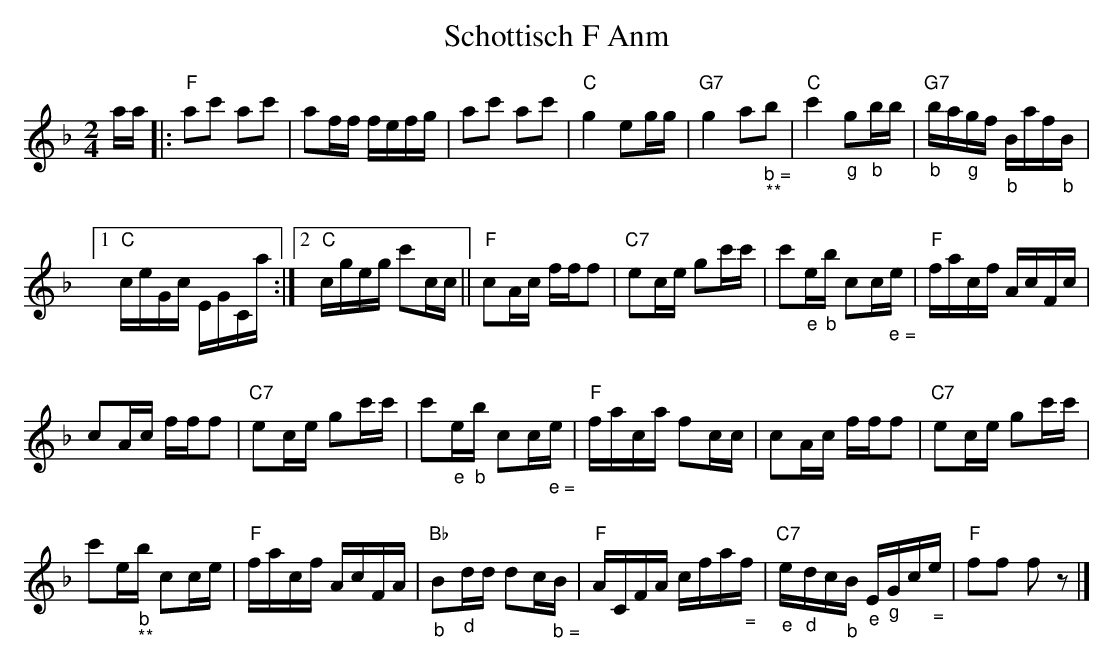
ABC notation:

X:1
T: Schottisch F Anm
M:2/4
L:1/16
K:F
aa |: "F"a2c'2 a2c'2 | a2ff fefg | a2c'2 a2c'2 | "C"g4 e2gg | "G7"g4 a2"_ b =""_ **"b2 | "C"c'4 "_g"g2"_b"bb | "G7""_b"ba"_g"gf "_b"Baf"_b"B |1
"C"ceGc EGCa :|2 "C"cgeg c'2cc ||"" "F"c2Ac fff2 | "C7"e2ce g2c'c' | c'2"_e"e"_b"b c2c"_ e ="e | "F"facf AcFc |
c2Ac fff2 |"" "C7"e2ce g2c'c' | c'2"_e"e"_b"b c2c"_ e ="e | "F"faca f2cc | c2Ac fff2 | "C7"e2ce g2c'c' |
c'2e"_b""_ **"b c2ce |"" "F"facf AcFA | "Bb""_b"B2"_d"dd d2c"_ b ="B | "F"ACFA cfa"_ ="f | "C7""_e"e"_d"dc"_b"B "_e"E"_g"Gc"_ ="e | "F"f2f2 f2z2 |]
